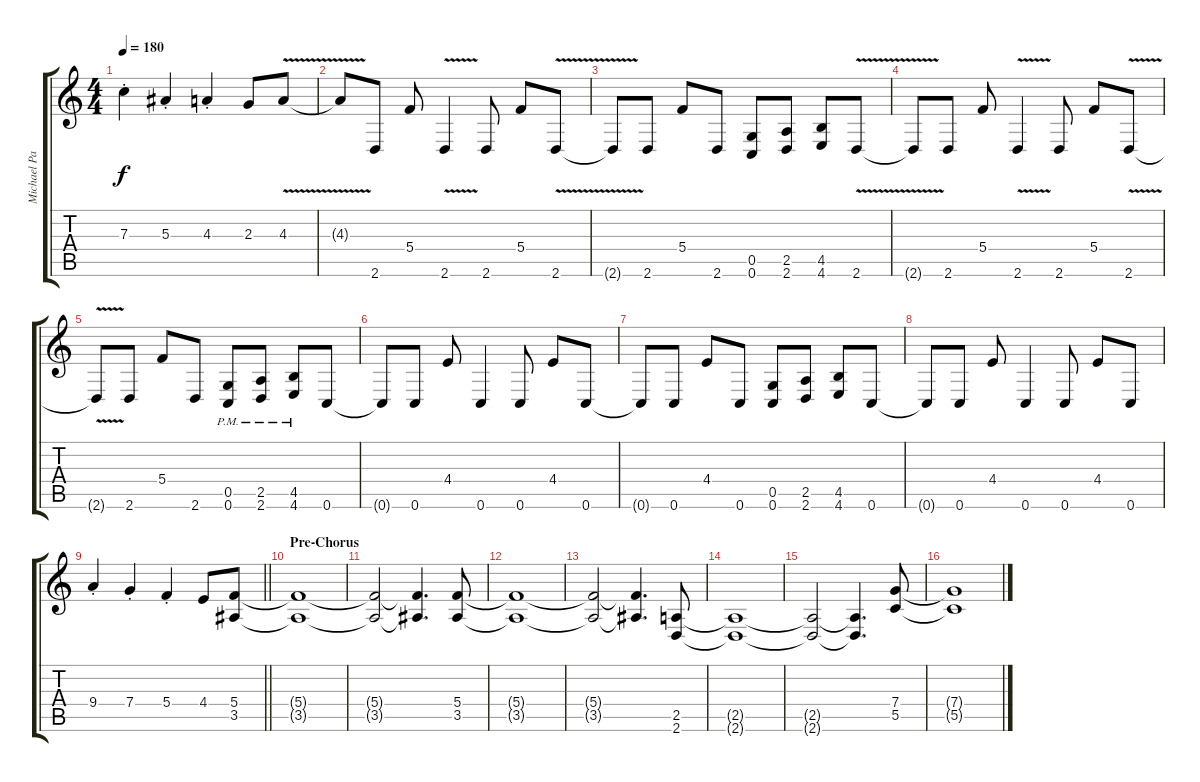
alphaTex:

\track ("Michael Padget" "Michael Pa") {instrument distortionguitar}
\staff {score tabs}
\tuning (D4 A3 F3 C3 G2 C2) {hide}
\ts (4 4)
\tempo 180
\clef g2
\ks c
7.3{st}.4{dy f} 5.3{st}.4 4.3{st}.4 2.3.8 4.3{v}.8 |
4.3{t}.8 2.6.8 5.4.8 2.6{v}.4 2.6.8 5.4.8 2.6{v}.8 |
2.6{t}.8 2.6.8 5.4.8 2.6.8 (0.5 0.6).8 (2.5 2.6).8 (4.5 4.6).8 2.6{v}.8 |
2.6{t}.8 2.6.8 5.4.8 2.6{v}.4 2.6.8 5.4.8 2.6{v}.8 |
2.6{t}.8 2.6.8 5.4.8 2.6.8 (0.5{pm} 0.6{pm}).8 (2.5{pm} 2.6{pm}).8 (4.5{pm} 4.6{pm}).8 0.6.8 |
0.6{t}.8 0.6.8 4.4.8 0.6.4 0.6.8 4.4.8 0.6.8 |
0.6{t}.8 0.6.8 4.4.8 0.6.8 (0.5 0.6).8 (2.5 2.6).8 (4.5 4.6).8 0.6.8 |
0.6{t}.8 0.6.8 4.4.8 0.6.4 0.6.8 4.4.8 0.6.8 |
\barLineRight lightlight
9.4{st}.4 7.4{st}.4 5.4{st}.4 4.4.8 (5.4 3.5).8{balance 11} |
\section ("" "Pre-Chorus")
(5.4{t} 3.5{t}).1 |
(5.4{t} 3.5{t}).2 (5.4{t} 3.5{t}).4{d} (5.4 3.5).8 |
(5.4{t} 3.5{t}).1 |
(5.4{t} 3.5{t}).2 (5.4{t} 3.5{t}).4{d} (2.5 2.6).8 |
(2.5{t} 2.6{t}).1 |
(2.5{t} 2.6{t}).2 (2.5{t} 2.6{t}).4{d} (7.4 5.5).8 |
(7.4{t} 5.5{t}).1
